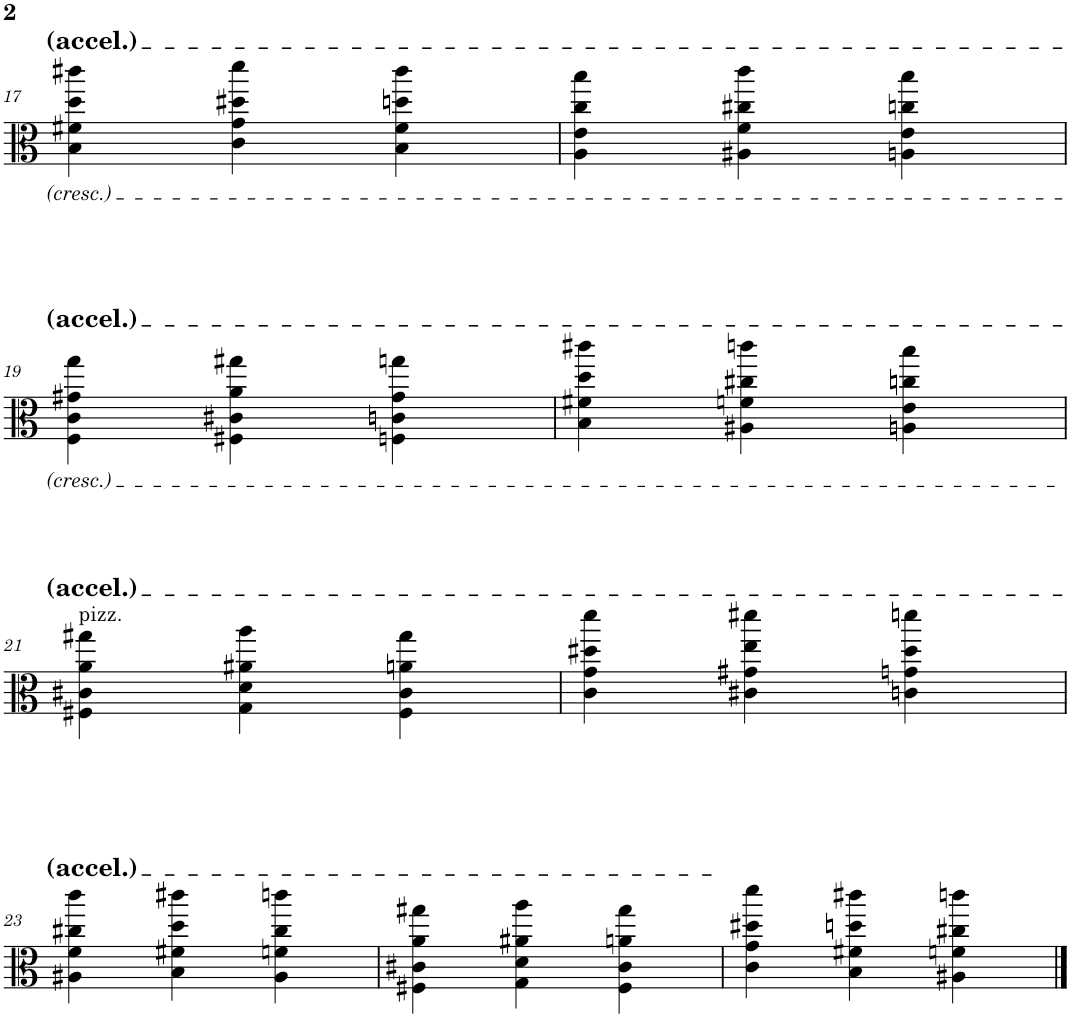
**kern
*part1
*staff1
*I"Viola
*I'Vla.
!!LO:PB:g=z
*clefC3
*k[]
*M3/4
=17
4B\ 4f#X\ 4dd\ 4ccc#X\
4c\ 4g\ 4dd#X\ 4ddd\
4B\ 4f#\ 4ddn\ 4ccc#\
=18
4A\ 4e\ 4cc\ 4bb\
4A#X\ 4f\ 4cc#X\ 4ccc\
4An\ 4e\ 4ccn\ 4bb\
!!LO:LB:g=z
=19
4F\ 4c\ 4g#X\ 4gg\
4F#X\ 4c#X\ 4a\ 4gg#X\
4Fn\ 4cn\ 4g#\ 4ggn\
=20
4B\ 4f#X\ 4dd\ 4ccc#X\
4A#X\ 4fn\ 4cc#X\ 4cccn\
4An\ 4e\ 4ccn\ 4bb\
!!LO:LB:g=z
=21
!LO:TX:a:t=pizz.
4F#X\ 4c#X\ 4a\ 4gg#X\
4G\ 4d\ 4a#X\ 4aa\
4F#\ 4c#\ 4an\ 4gg#\
=22
4c\ 4g\ 4dd#X\ 4ddd\
4c#X\ 4g#X\ 4ee\ 4ddd#X\
4cn\ 4gn\ 4dd#\ 4dddn\
!!LO:LB:g=z
=23
4A#X\ 4f\ 4cc#X\ 4ccc\
4B\ 4f#X\ 4dd\ 4ccc#X\
4A#\ 4fn\ 4cc#\ 4cccn\
=24
4F#X\ 4c#X\ 4a\ 4gg#X\
4G\ 4d\ 4a#X\ 4aa\
4F#\ 4c#\ 4an\ 4gg#\
=25
4c\ 4g\ 4dd#X\ 4ddd\
4B\ 4f#X\ 4ddn\ 4ccc#X\
4A#X\ 4fn\ 4cc#X\ 4cccn\
==
*-
